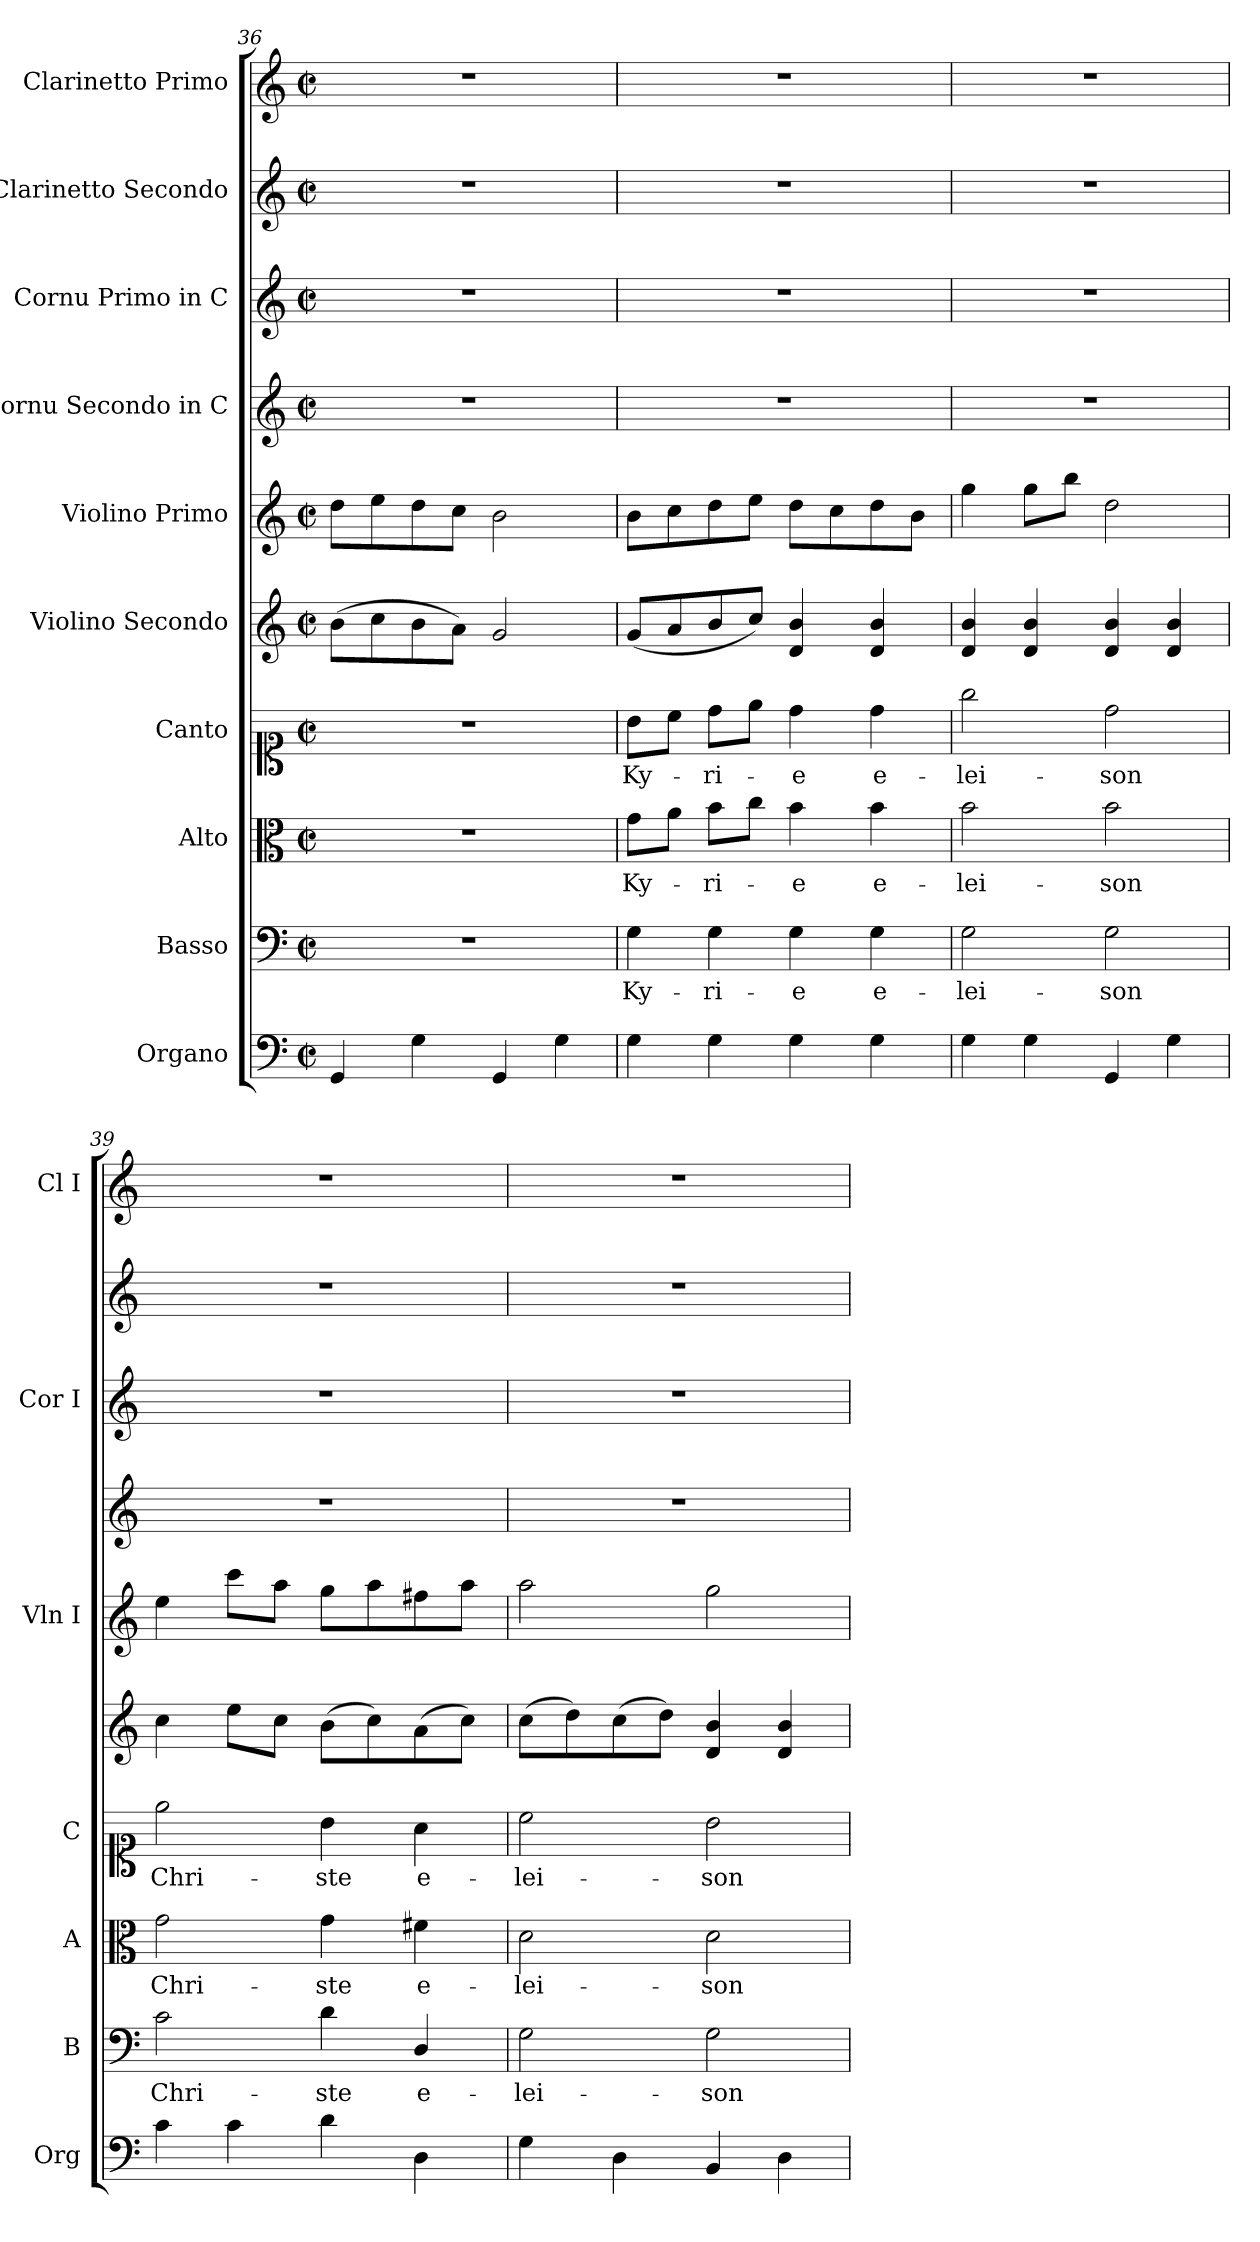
**kern	**kern	**text	**kern	**text	**kern	**text	**kern	**kern	**kern	**kern	**kern	**kern
*part10	*part9	*part9	*part8	*part8	*part7	*part7	*part6	*part5	*part4	*part3	*part2	*part1
*staff10	*staff9	*staff9	*staff8	*staff8	*staff7	*staff7	*staff6	*staff5	*staff4	*staff3	*staff2	*staff1
*I"Organo	*I"Basso	*	*I"Alto	*	*I"Canto	*	*I"Violino Secondo	*I"Violino Primo	*I"Cornu Secondo in C	*I"Cornu Primo in C	*I"Clarinetto Secondo	*I"Clarinetto Primo
*I'Org	*I'B	*	*I'A	*	*I'C	*	*	*I'Vln I	*	*I'Cor I	*	*I'Cl I
*clefF4	*clefF4	*	*clefC3	*	*clefC1	*	*clefG2	*clefG2	*clefG2	*clefG2	*clefG2	*clefG2
*k[]	*k[]	*	*k[]	*	*k[]	*	*k[]	*k[]	*k[]	*k[]	*k[]	*k[]
*C:	*C:	*	*C:	*	*C:	*	*C:	*C:	*C:	*C:	*C:	*C:
*M2/2	*M2/2	*	*M2/2	*	*M2/2	*	*M2/2	*M2/2	*M2/2	*M2/2	*M2/2	*M2/2
*met(c|)	*met(c|)	*	*met(c|)	*	*met(c|)	*	*met(c|)	*met(c|)	*met(c|)	*met(c|)	*met(c|)	*met(c|)
=36	=36	=36	=36	=36	=36	=36	=36	=36	=36	=36	=36	=36
4GG	1r	.	1r	.	1r	.	(>8bL	8ddL	1r	1r	1r	1r
.	.	.	.	.	.	.	8cc	8ee	.	.	.	.
4G	.	.	.	.	.	.	8b	8dd	.	.	.	.
.	.	.	.	.	.	.	8aJ)	8ccJ	.	.	.	.
4GG	.	.	.	.	.	.	2g	2b	.	.	.	.
4G	.	.	.	.	.	.	.	.	.	.	.	.
=37	=37	=37	=37	=37	=37	=37	=37	=37	=37	=37	=37	=37
4G	4G	Ky-	8gL	Ky-	8bL	Ky-	(<8gL	8bL	1r	1r	1r	1r
.	.	.	8aJ	.	8ccJ	.	8a	8cc	.	.	.	.
4G	4G	-ri-	8bL	-ri-	8ddL	-ri-	8b	8dd	.	.	.	.
.	.	.	8ccJ	.	8eeJ	.	8ccJ)	8eeJ	.	.	.	.
4G	4G	-e	4b	-e	4dd	-e	4d 4b	8ddL	.	.	.	.
.	.	.	.	.	.	.	.	8cc	.	.	.	.
4G	4G	e-	4b	e-	4dd	e-	4d 4b	8dd	.	.	.	.
.	.	.	.	.	.	.	.	8bJ	.	.	.	.
=38	=38	=38	=38	=38	=38	=38	=38	=38	=38	=38	=38	=38
4G	2G	-lei-	2b	-lei-	2gg	-lei-	4d 4b	4gg	1r	1r	1r	1r
4G	.	.	.	.	.	.	4d 4b	8ggL	.	.	.	.
.	.	.	.	.	.	.	.	8bbJ	.	.	.	.
4GG	2G	-son	2b	-son	2dd	-son	4d 4b	2dd	.	.	.	.
4G	.	.	.	.	.	.	4d 4b	.	.	.	.	.
=39	=39	=39	=39	=39	=39	=39	=39	=39	=39	=39	=39	=39
4c	2c	Chri-	2g	Chri-	2ee	Chri-	4cc	4ee	1r	1r	1r	1r
4c	.	.	.	.	.	.	8eeL	8cccL	.	.	.	.
.	.	.	.	.	.	.	8ccJ	8aaJ	.	.	.	.
4d	4d	-ste	4g	-ste	4b	-ste	(>8bL	8ggL	.	.	.	.
.	.	.	.	.	.	.	8cc)	8aa	.	.	.	.
4D	4D/	e-	4f#X	e-	4a	e-	(>8a	8ff#X	.	.	.	.
.	.	.	.	.	.	.	8ccJ)	8aaJ	.	.	.	.
=40	=40	=40	=40	=40	=40	=40	=40	=40	=40	=40	=40	=40
4G	2G	-lei-	2d	-lei-	2cc	-lei-	(>8ccL	2aa	1r	1r	1r	1r
.	.	.	.	.	.	.	8dd)	.	.	.	.	.
4D	.	.	.	.	.	.	(>8cc	.	.	.	.	.
.	.	.	.	.	.	.	8ddJ)	.	.	.	.	.
4BB	2G	-son	2d	-son	2b	-son	4d 4b	2gg	.	.	.	.
4D	.	.	.	.	.	.	4d 4b	.	.	.	.	.
=	=	=	=	=	=	=	=	=	=	=	=	=
*-	*-	*-	*-	*-	*-	*-	*-	*-	*-	*-	*-	*-
